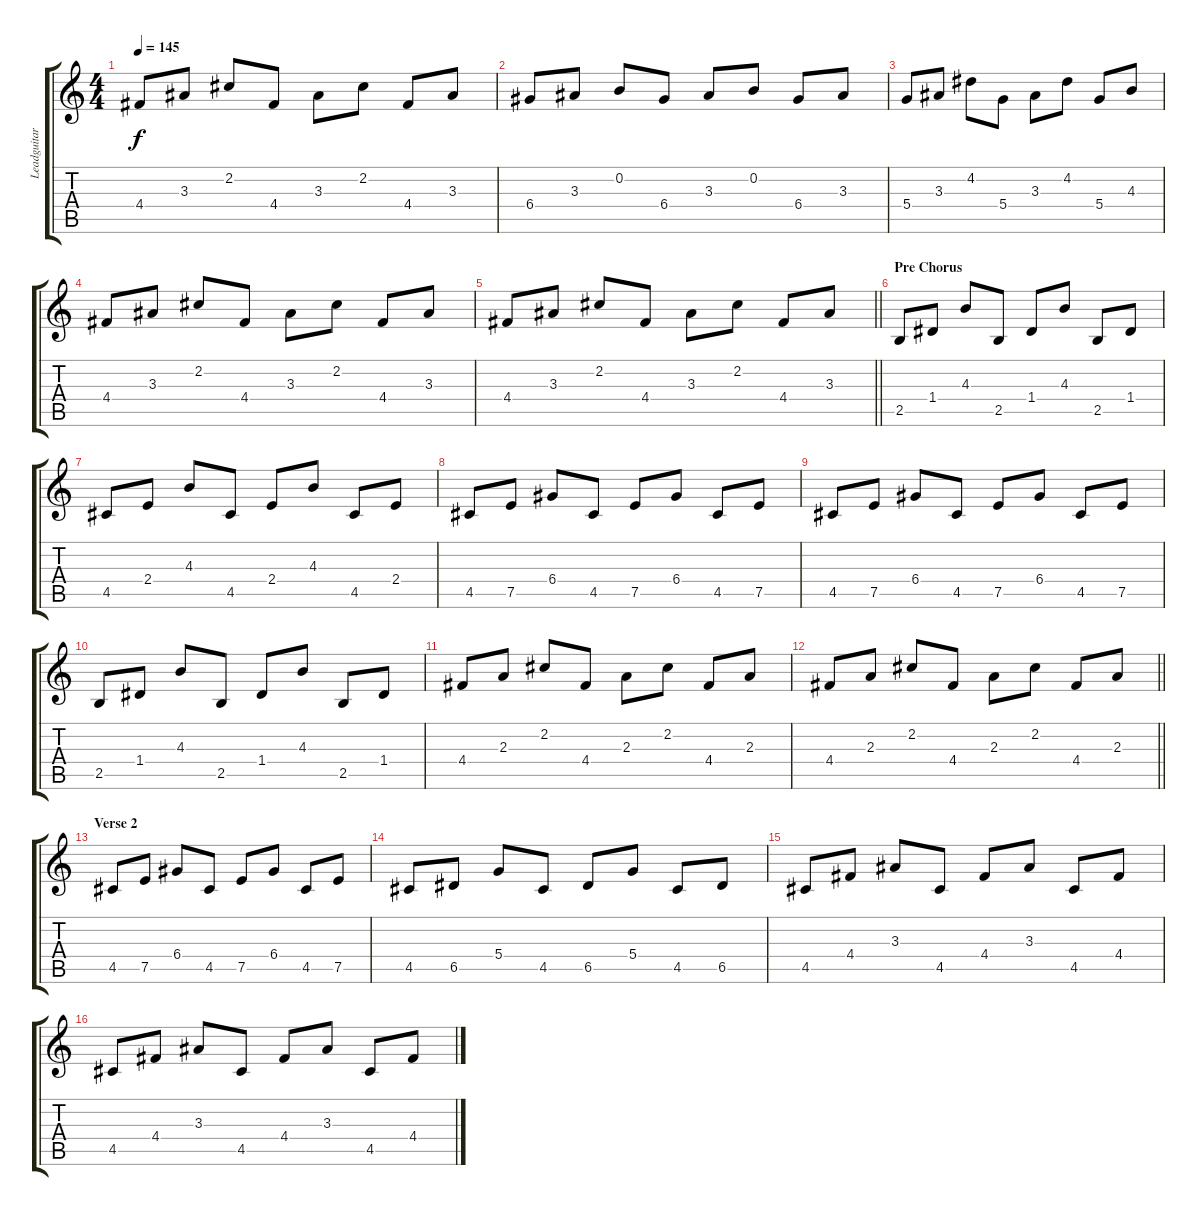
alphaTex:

\track ("Leadguitar" "Leadguitar") {instrument overdrivenguitar}
\staff {score tabs}
\tuning (E4 B3 G3 D3 A2 E2) {hide}
\ts (4 4)
\tempo 145
\clef g2
\ks c
4.4.8{dy f} 3.3.8 2.2.8 4.4.8 3.3.8 2.2.8 4.4.8 3.3.8 |
6.4.8 3.3.8 0.2.8 6.4.8 3.3.8 0.2.8 6.4.8 3.3.8 |
5.4.8 3.3.8 4.2.8 5.4.8 3.3.8 4.2.8 5.4.8 4.3.8 |
4.4.8 3.3.8 2.2.8 4.4.8 3.3.8 2.2.8 4.4.8 3.3.8 |
\barLineRight lightlight
4.4.8 3.3.8 2.2.8 4.4.8 3.3.8 2.2.8 4.4.8 3.3.8 |
\section ("" "Pre Chorus")
2.5.8 1.4.8 4.3.8 2.5.8 1.4.8 4.3.8 2.5.8 1.4.8 |
4.5.8 2.4.8 4.3.8 4.5.8 2.4.8 4.3.8 4.5.8 2.4.8 |
4.5.8 7.5.8 6.4.8 4.5.8 7.5.8 6.4.8 4.5.8 7.5.8 |
4.5.8 7.5.8 6.4.8 4.5.8 7.5.8 6.4.8 4.5.8 7.5.8 |
2.5.8 1.4.8 4.3.8 2.5.8 1.4.8 4.3.8 2.5.8 1.4.8 |
4.4.8 2.3.8 2.2.8 4.4.8 2.3.8 2.2.8 4.4.8 2.3.8 |
\barLineRight lightlight
4.4.8 2.3.8 2.2.8 4.4.8 2.3.8 2.2.8 4.4.8 2.3.8 |
\section ("" "Verse 2")
4.5.8 7.5.8 6.4.8 4.5.8 7.5.8 6.4.8 4.5.8 7.5.8 |
4.5.8 6.5.8 5.4.8 4.5.8 6.5.8 5.4.8 4.5.8 6.5.8 |
4.5.8 4.4.8 3.3.8 4.5.8 4.4.8 3.3.8 4.5.8 4.4.8 |
4.5.8 4.4.8 3.3.8 4.5.8 4.4.8 3.3.8 4.5.8 4.4.8
